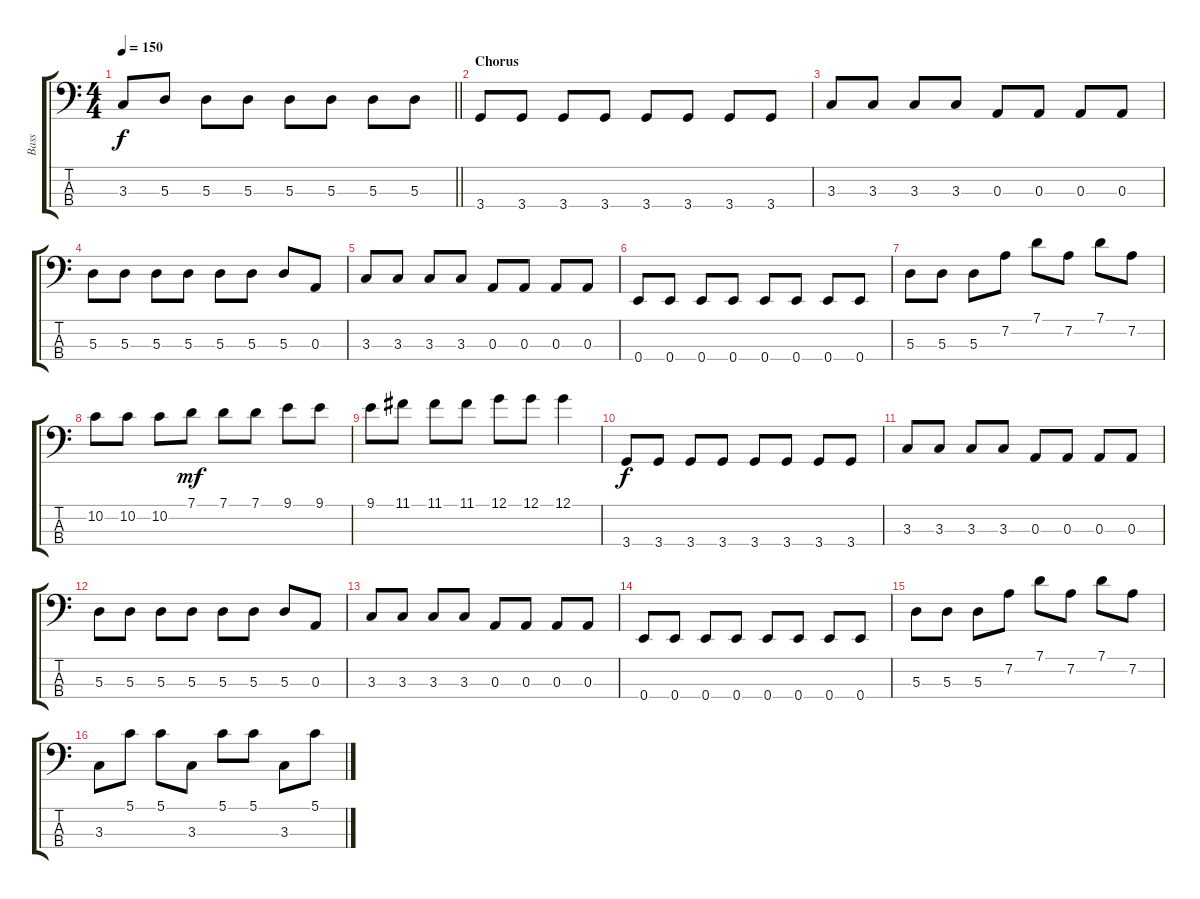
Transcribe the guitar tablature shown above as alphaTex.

\track ("Bass" "Bass") {instrument electricbassfinger}
\staff {score tabs}
\tuning (G2 D2 A1 E1) {hide}
\ts (4 4)
\tempo 150
\clef f4
\barLineRight lightlight
\ks c
3.3{t}.8{dy f} 5.3.8 5.3.8 5.3.8 5.3.8 5.3.8 5.3.8 5.3.8 |
\section ("" "Chorus")
3.4.8 3.4.8 3.4.8 3.4.8 3.4.8 3.4.8 3.4.8 3.4.8 |
3.3.8 3.3.8 3.3.8 3.3.8 0.3.8 0.3.8 0.3.8 0.3.8 |
5.3.8 5.3.8 5.3.8 5.3.8 5.3.8 5.3.8 5.3.8 0.3.8 |
3.3.8 3.3.8 3.3.8 3.3.8 0.3.8 0.3.8 0.3.8 0.3.8 |
0.4.8 0.4.8 0.4.8 0.4.8 0.4.8 0.4.8 0.4.8 0.4.8 |
5.3.8 5.3.8 5.3.8 7.2.8 7.1.8 7.2.8 7.1.8 7.2.8 |
10.2.8 10.2.8 10.2.8 7.1.8{dy mf} 7.1.8 7.1.8 9.1.8 9.1.8 |
9.1.8 11.1.8 11.1.8 11.1.8 12.1.8 12.1.8 12.1.4 |
3.4.8{dy f} 3.4.8 3.4.8 3.4.8 3.4.8 3.4.8 3.4.8 3.4.8 |
3.3.8 3.3.8 3.3.8 3.3.8 0.3.8 0.3.8 0.3.8 0.3.8 |
5.3.8 5.3.8 5.3.8 5.3.8 5.3.8 5.3.8 5.3.8 0.3.8 |
3.3.8 3.3.8 3.3.8 3.3.8 0.3.8 0.3.8 0.3.8 0.3.8 |
0.4.8 0.4.8 0.4.8 0.4.8 0.4.8 0.4.8 0.4.8 0.4.8 |
5.3.8 5.3.8 5.3.8 7.2.8 7.1.8 7.2.8 7.1.8 7.2.8 |
3.3.8 5.1.8 5.1.8 3.3.8 5.1.8 5.1.8 3.3.8 5.1.8
